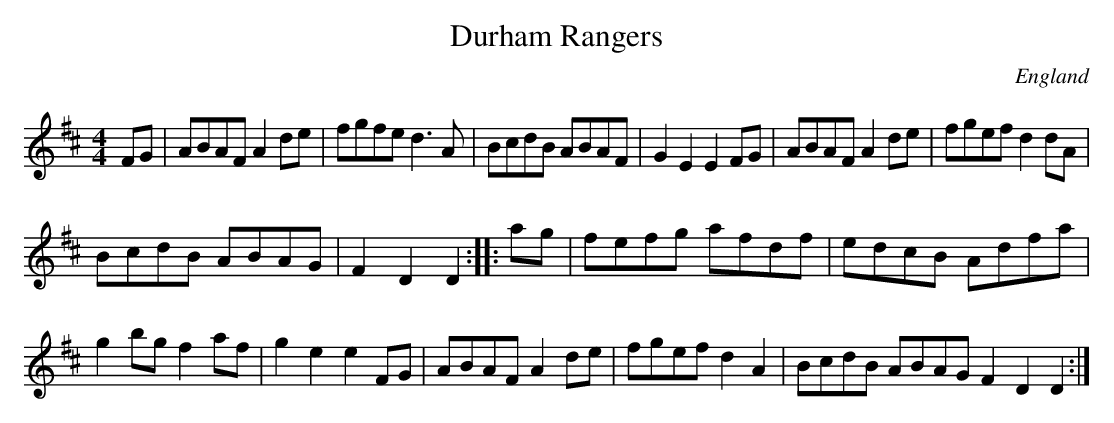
X:1
T:Durham Rangers
O:England
O:Scotland
M:4/4
K:D
FG|\
ABAF A2de|fgfe d3A|BcdB ABAF|G2E2 E2FG|\
ABAF A2de|fgef d2dA|
BcdB ABAG|F2D2 D2::\
ag|\
fefg afdf|edcB Adfa|
g2bg f2af|g2e2 e2FG|\
ABAF A2de|fgef d2A2|BcdB ABAG F2D2 D2:|
